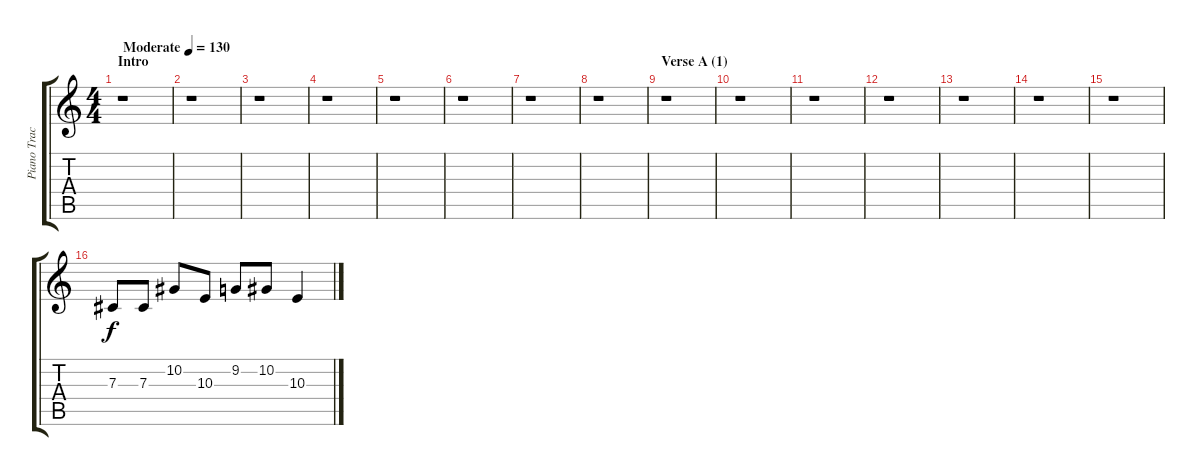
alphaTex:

\track ("Piano Track" "Piano Trac") {instrument acousticgrandpiano}
\staff {score tabs}
\tuning (Eb4 Bb3 Gb3 Db3 Ab2 Db2) {hide}
\ts (4 4)
\section ("" "Intro")
\tempo (130 "Moderate")
\clef g2
\ks c
r.1{dy f instrument acousticgrandpiano} |
r.1 |
r.1 |
r.1 |
r.1 |
r.1 |
r.1 |
r.1 |
\section ("" "Verse A (1)")
r.1 |
r.1 |
r.1 |
r.1 |
r.1 |
r.1 |
r.1 |
7.3.8 7.3.8 10.2.8 10.3.8 9.2.8 10.2.8 10.3.4
